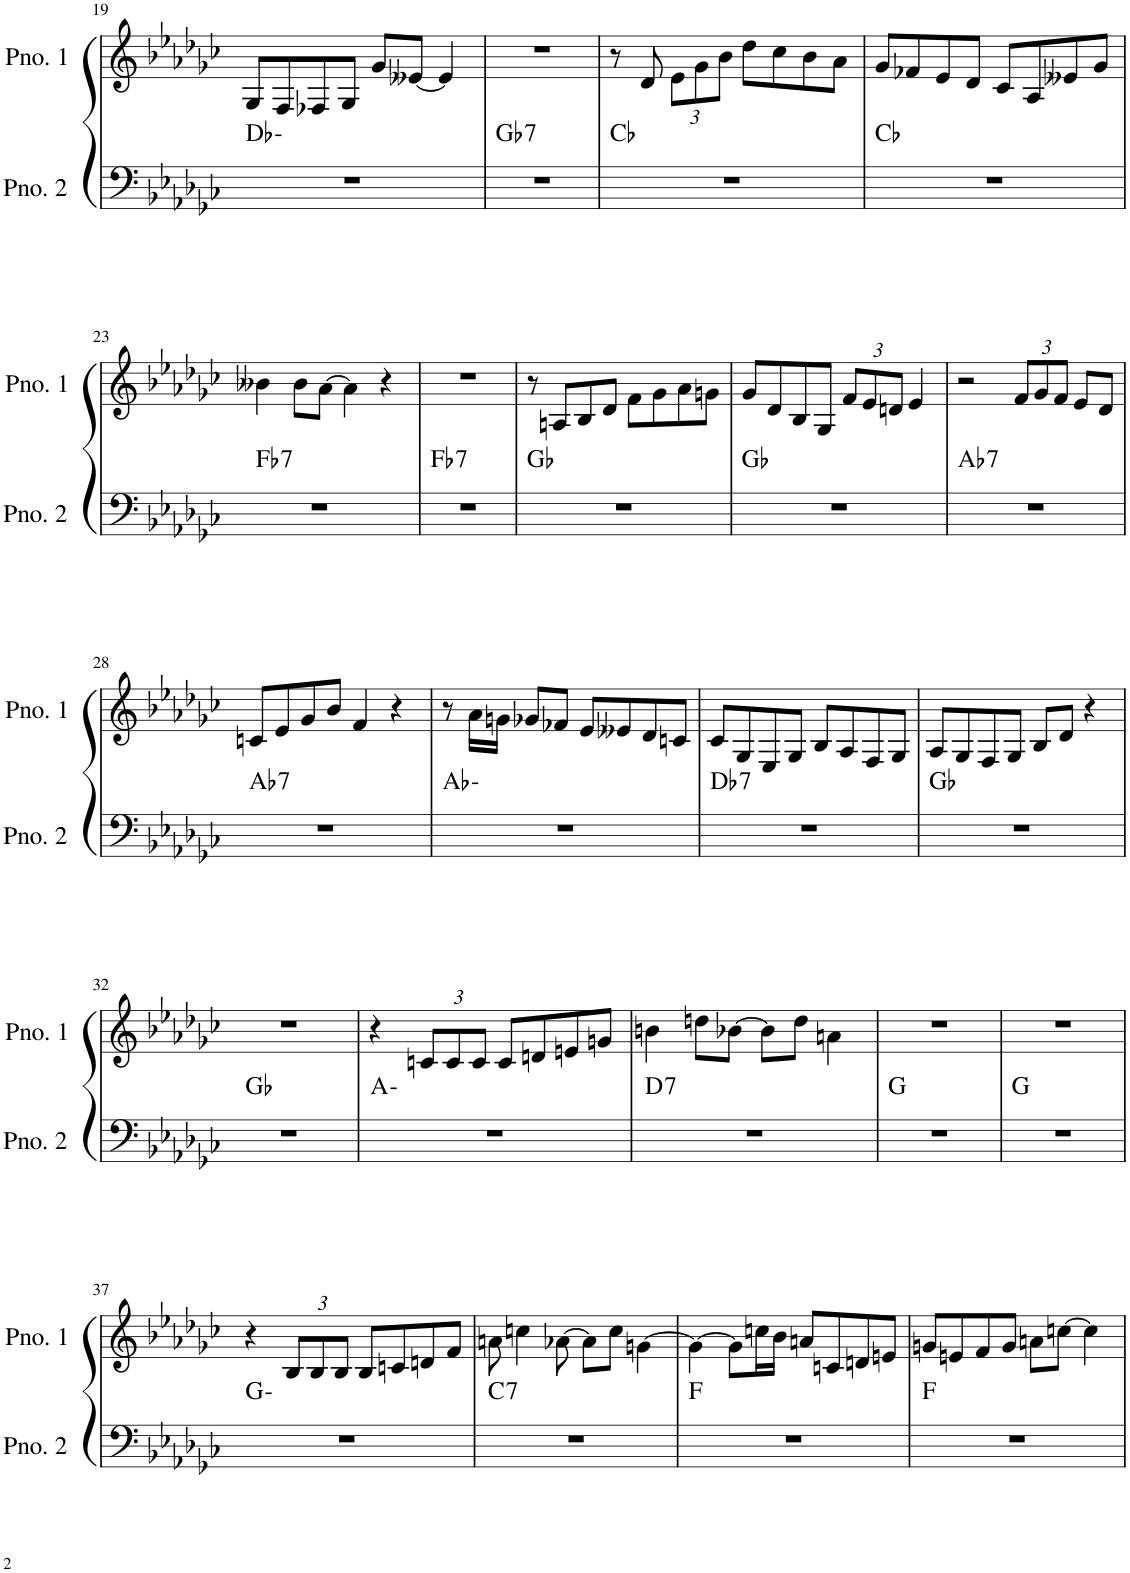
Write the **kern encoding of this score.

**kern	**harte	**kern
*part2	*part2	*part1
*staff2	*	*staff1
*I"ピアノ 2	*	*I"ピアノ 1
!!LO:PB:g=z
*clefF4	*	*clefG2
*k[b-e-a-d-g-c-]	*	*k[b-e-a-d-g-c-]
*M4/4	*	*M4/4
=19	=19	=19
1r	Db:min	8G-/L
.	.	8F/
.	.	8F-X/
.	.	8G-/J
.	.	8g-/L
.	.	[8e--X/J
.	.	4e--/]
=20	=20	=20
!	!LO:H:kt=7	!
1r	Gb:7	1r
=21	=21	=21
1r	Cb:maj	8r
.	.	8d-/
*	*	*Xbrackettup
.	.	12e-\L
.	.	12g-\
.	.	12b-\J
.	.	8dd-\L
.	.	8cc-\
.	.	8b-\
.	.	8a-\J
=22	=22	=22
1r	Cb:maj	8g-/L
.	.	8f-X/
.	.	8e-/
.	.	8d-/J
.	.	8c-/L
.	.	8A-/
.	.	8e--X/
.	.	8g-/J
!!LO:LB:g=z
=23	=23	=23
!	!LO:H:kt=7	!
1r	Fb:7	4b--X\
.	.	8b--\L
.	.	[8a-\J
.	.	4a-\]
.	.	4r
=24	=24	=24
!	!LO:H:kt=7	!
1r	Fb:7	1r
=25	=25	=25
1r	Gb:maj	8r
.	.	8An/L
.	.	8B-/
.	.	8d-/J
.	.	8f\L
.	.	8g-\
.	.	8a-\
.	.	8gn\J
=26	=26	=26
1r	Gb:maj	8g-/L
.	.	8d-/
.	.	8B-/
.	.	8G-/J
.	.	12f/L
.	.	12e-/
.	.	12dn/J
.	.	4e-/
=27	=27	=27
!	!LO:H:kt=7	!
1r	Ab:7	2r
.	.	12f/L
.	.	12g-/
.	.	12f/J
.	.	8e-/L
.	.	8d-/J
!!LO:LB:g=z
=28	=28	=28
!	!LO:H:kt=7	!
1r	Ab:7	8cn/L
.	.	8e-/
.	.	8g-/
.	.	8b-/J
.	.	4f/
.	.	4r
=29	=29	=29
1r	Ab:min	8r
.	.	16a-\LL
.	.	16gn\JJ
.	.	8g-X/L
.	.	8f-X/J
.	.	8e-/L
.	.	8e--X/
.	.	8d-/
.	.	8cn/J
=30	=30	=30
!	!LO:H:kt=7	!
1r	Db:7	8c-/L
.	.	8G-/
.	.	8E-/
.	.	8G-/J
.	.	8B-/L
.	.	8A-/
.	.	8F/
.	.	8G-/J
=31	=31	=31
1r	Gb:maj	8A-/L
.	.	8G-/
.	.	8F/
.	.	8G-/J
.	.	8B-/L
.	.	8d-/J
.	.	4r
!!LO:LB:g=z
=32	=32	=32
1r	Gb:maj	1r
=33	=33	=33
1r	A:min	4r
.	.	12cn/L
.	.	12c/
.	.	12c/J
.	.	8c/L
.	.	8dn/
.	.	8en/
.	.	8gn/J
=34	=34	=34
!	!LO:H:kt=7	!
1r	D:7	4bn\
.	.	8ddn\L
.	.	[8b-X\J
.	.	8b-\L]
.	.	8dd\J
.	.	4an\
=35	=35	=35
1r	G:maj	1r
=36	=36	=36
1r	G:maj	1r
!!LO:LB:g=z
=37	=37	=37
1r	G:min	4r
.	.	12B-/L
.	.	12B-/
.	.	12B-/J
.	.	8B-/L
.	.	8cn/
.	.	8dn/
.	.	8f/J
=38	=38	=38
!	!LO:H:kt=7	!
1r	C:7	8an\
.	.	4ccn\
.	.	[8a-X\
.	.	8a-\L]
.	.	8cc\J
.	.	[4gn\
=39	=39	=39
1r	F:maj	4g\_
.	.	8g\L]
.	.	16ccn\L
.	.	16b-\JJ
.	.	8an/L
.	.	8cn/
.	.	8dn/
.	.	8en/J
=40	=40	=40
1r	F:maj	8gn/L
.	.	8en/
.	.	8f/
.	.	8g/J
.	.	8an\L
.	.	[8ccn\J
.	.	4cc\]
=	=	=
*-	*-	*-
